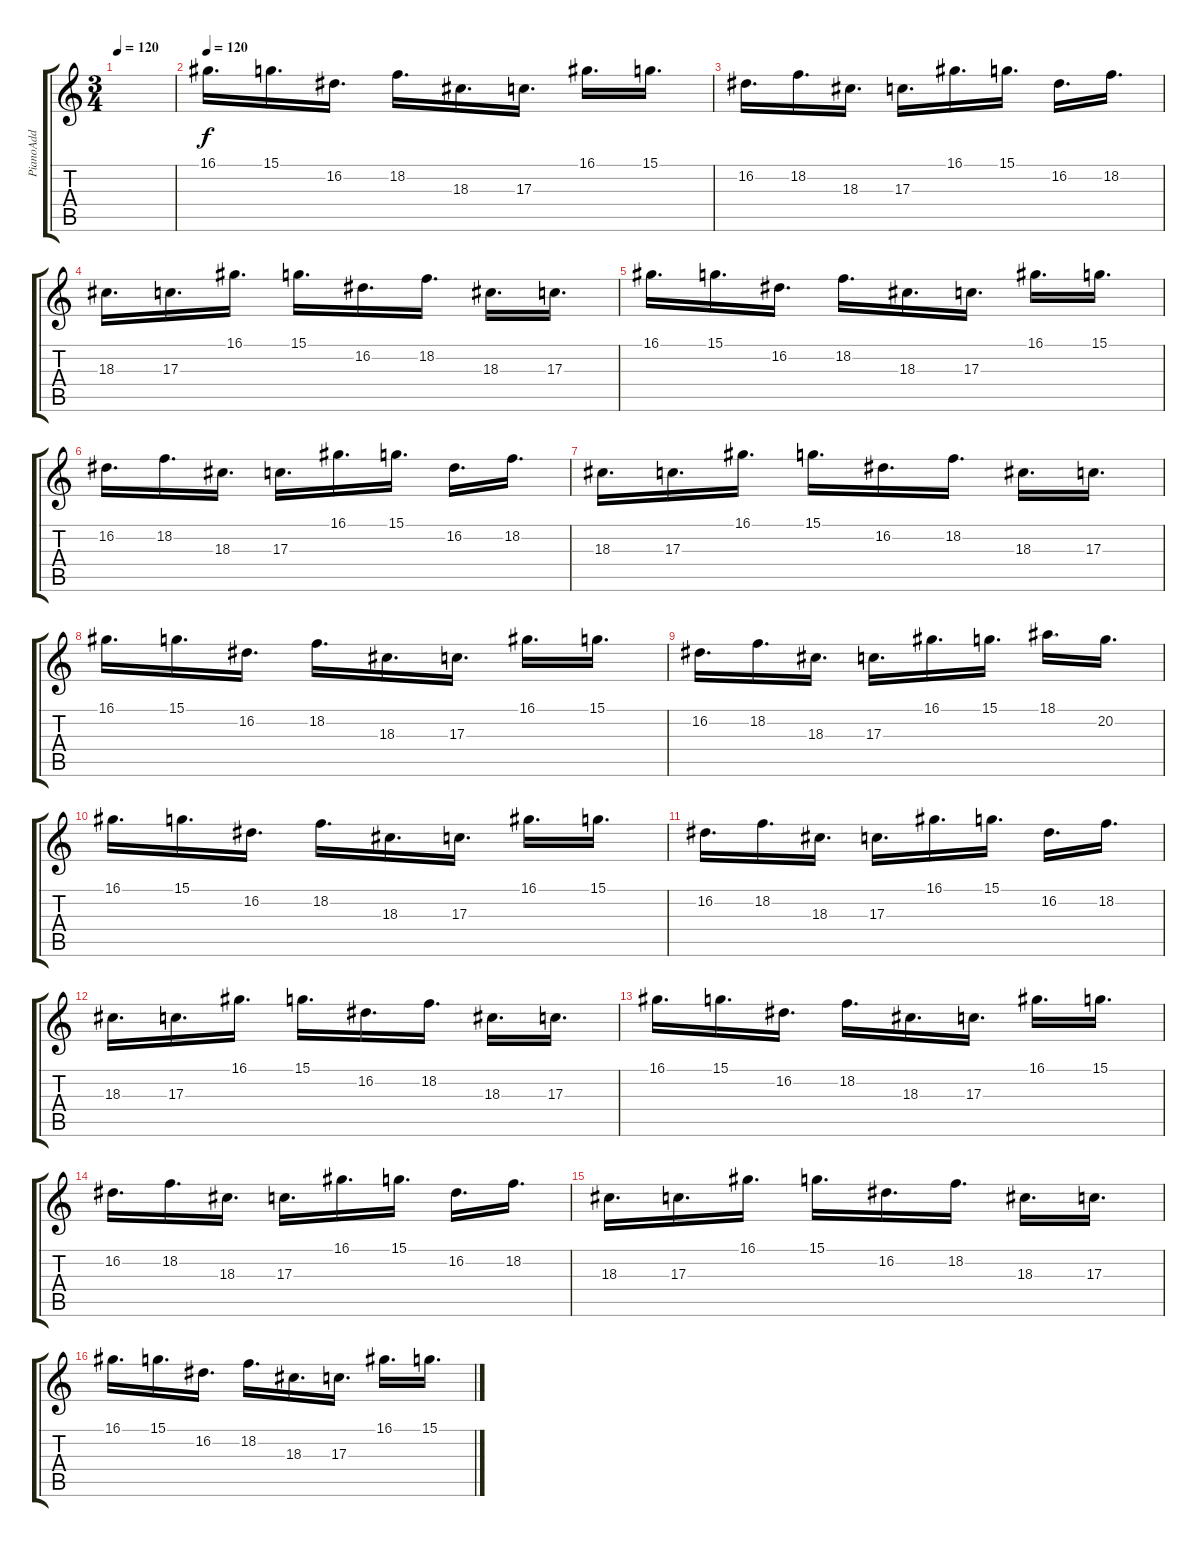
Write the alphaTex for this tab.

\track ("PianoAdd" "PianoAdd") {instrument acousticgrandpiano}
\staff {score tabs}
\tuning (E4 B3 G3 D3 A2 E2) {hide}
\ts (3 4)
\tempo 120
\clef g2
\ks c
|
\tempo 120
16.1.16{d volume 13 instrument acousticgrandpiano} 15.1.16{d} 16.2.16{d} 18.2.16{d} 18.3.16{d} 17.3.16{d} 16.1.16{d} 15.1.16{d} |
16.2.16{d} 18.2.16{d} 18.3.16{d} 17.3.16{d} 16.1.16{d} 15.1.16{d} 16.2.16{d} 18.2.16{d} |
18.3.16{d} 17.3.16{d} 16.1.16{d} 15.1.16{d} 16.2.16{d} 18.2.16{d} 18.3.16{d} 17.3.16{d} |
16.1.16{d} 15.1.16{d} 16.2.16{d} 18.2.16{d} 18.3.16{d} 17.3.16{d} 16.1.16{d} 15.1.16{d} |
16.2.16{d} 18.2.16{d} 18.3.16{d} 17.3.16{d} 16.1.16{d} 15.1.16{d} 16.2.16{d} 18.2.16{d} |
18.3.16{d} 17.3.16{d} 16.1.16{d} 15.1.16{d} 16.2.16{d} 18.2.16{d} 18.3.16{d} 17.3.16{d} |
16.1.16{d} 15.1.16{d} 16.2.16{d} 18.2.16{d} 18.3.16{d} 17.3.16{d} 16.1.16{d} 15.1.16{d} |
16.2.16{d} 18.2.16{d} 18.3.16{d} 17.3.16{d} 16.1.16{d} 15.1.16{d} 18.1.16{d} 20.2.16{d} |
16.1.16{d} 15.1.16{d} 16.2.16{d} 18.2.16{d} 18.3.16{d} 17.3.16{d} 16.1.16{d} 15.1.16{d} |
16.2.16{d} 18.2.16{d} 18.3.16{d} 17.3.16{d} 16.1.16{d} 15.1.16{d} 16.2.16{d} 18.2.16{d} |
18.3.16{d} 17.3.16{d} 16.1.16{d} 15.1.16{d} 16.2.16{d} 18.2.16{d} 18.3.16{d} 17.3.16{d} |
16.1.16{d} 15.1.16{d} 16.2.16{d} 18.2.16{d} 18.3.16{d} 17.3.16{d} 16.1.16{d} 15.1.16{d} |
16.2.16{d} 18.2.16{d} 18.3.16{d} 17.3.16{d} 16.1.16{d} 15.1.16{d} 16.2.16{d} 18.2.16{d} |
18.3.16{d} 17.3.16{d} 16.1.16{d} 15.1.16{d} 16.2.16{d} 18.2.16{d} 18.3.16{d} 17.3.16{d} |
16.1.16{d} 15.1.16{d} 16.2.16{d} 18.2.16{d} 18.3.16{d} 17.3.16{d} 16.1.16{d} 15.1.16{d}
